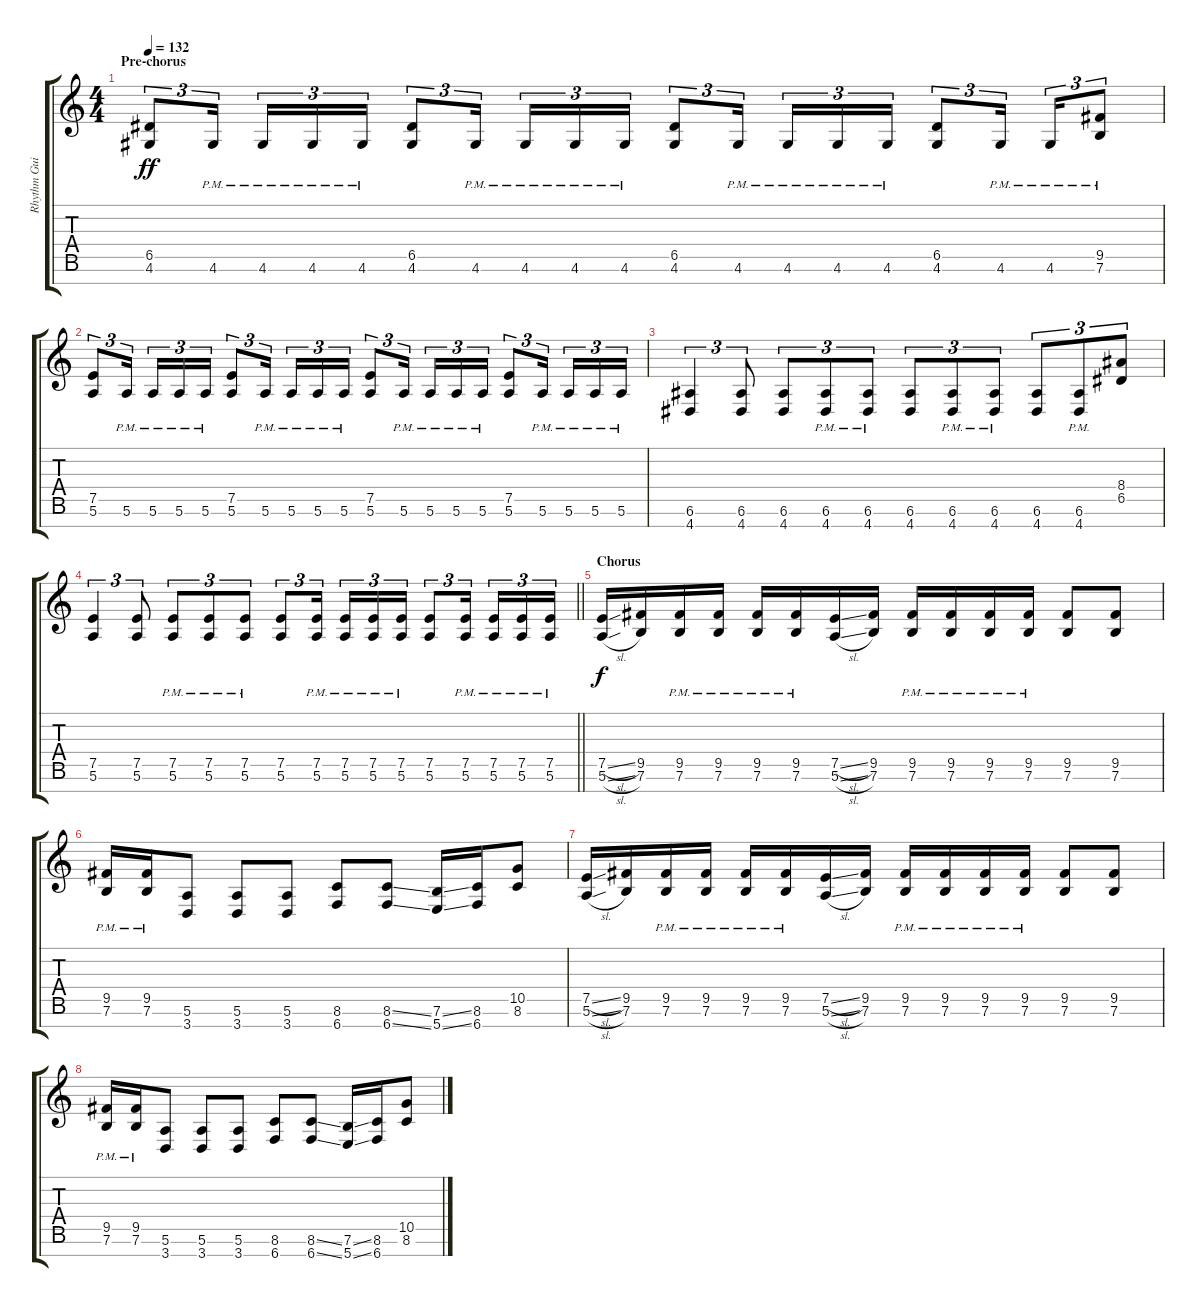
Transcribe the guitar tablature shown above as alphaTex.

\track ("Rhythm Guitar 1" "Rhythm Gui") {instrument distortionguitar}
\staff {score tabs}
\tuning (E4 B3 G3 D3 A2 E2 B1) {hide}
\ts (4 4)
\section ("" "Pre-chorus")
\tempo 132
\clef g2
\ks c
(6.5 4.6).8{tu (3 2) dy ff} 4.6{pm}.16{tu (3 2) beam splitsecondary} 4.6{pm}.16{tu (3 2)} 4.6{pm}.16{tu (3 2)} 4.6{pm}.16{tu (3 2)} (6.5 4.6).8{tu (3 2)} 4.6{pm}.16{tu (3 2) beam splitsecondary} 4.6{pm}.16{tu (3 2)} 4.6{pm}.16{tu (3 2)} 4.6{pm}.16{tu (3 2)} (6.5 4.6).8{tu (3 2)} 4.6{pm}.16{tu (3 2) beam splitsecondary} 4.6{pm}.16{tu (3 2)} 4.6{pm}.16{tu (3 2)} 4.6{pm}.16{tu (3 2)} (6.5 4.6).8{tu (3 2)} 4.6{pm}.16{tu (3 2) beam splitsecondary} 4.6{pm}.16{tu (3 2)} (9.5 7.6{pm}).8{tu (3 2)} |
(7.5 5.6).8{tu (3 2)} 5.6{pm}.16{tu (3 2) beam splitsecondary} 5.6{pm}.16{tu (3 2)} 5.6{pm}.16{tu (3 2)} 5.6{pm}.16{tu (3 2)} (7.5 5.6).8{tu (3 2)} 5.6{pm}.16{tu (3 2) beam splitsecondary} 5.6{pm}.16{tu (3 2)} 5.6{pm}.16{tu (3 2)} 5.6{pm}.16{tu (3 2)} (7.5 5.6).8{tu (3 2)} 5.6{pm}.16{tu (3 2) beam splitsecondary} 5.6{pm}.16{tu (3 2)} 5.6{pm}.16{tu (3 2)} 5.6{pm}.16{tu (3 2)} (7.5 5.6).8{tu (3 2)} 5.6{pm}.16{tu (3 2) beam splitsecondary} 5.6{pm}.16{tu (3 2)} 5.6{pm}.16{tu (3 2)} 5.6{pm}.16{tu (3 2)} |
(6.6 4.7).4{tu (3 2)} (6.6 4.7).8{tu (3 2)} (6.6 4.7).8{tu (3 2)} (6.6{pm} 4.7{pm}).8{tu (3 2)} (6.6{pm} 4.7{pm}).8{tu (3 2)} (6.6 4.7).8{tu (3 2)} (6.6{pm} 4.7{pm}).8{tu (3 2)} (6.6{pm} 4.7{pm}).8{tu (3 2)} (6.6 4.7).8{tu (3 2)} (6.6{pm} 4.7{pm}).8{tu (3 2)} (8.4 6.5).8{tu (3 2)} |
\barLineRight lightlight
(7.5 5.6).4{tu (3 2)} (7.5 5.6).8{tu (3 2)} (7.5{pm} 5.6{pm}).8{tu (3 2)} (7.5{pm} 5.6{pm}).8{tu (3 2)} (7.5{pm} 5.6{pm}).8{tu (3 2)} (7.5 5.6).8{tu (3 2)} (7.5{pm} 5.6{pm}).16{tu (3 2) beam splitsecondary} (7.5{pm} 5.6{pm}).16{tu (3 2)} (7.5{pm} 5.6{pm}).16{tu (3 2)} (7.5{pm} 5.6{pm}).16{tu (3 2)} (7.5 5.6).8{tu (3 2)} (7.5{pm} 5.6{pm}).16{tu (3 2) beam splitsecondary} (7.5{pm} 5.6{pm}).16{tu (3 2)} (7.5{pm} 5.6{pm}).16{tu (3 2)} (7.5{pm} 5.6{pm}).16{tu (3 2)} |
\section ("" "Chorus")
(7.5{sl} 5.6{sl}).16{dy f} (9.5 7.6).16 (9.5{pm} 7.6{pm}).16 (9.5{pm} 7.6{pm}).16 (9.5{pm} 7.6{pm}).16 (9.5{pm} 7.6{pm}).16 (7.5{sl} 5.6{sl}).16 (9.5 7.6).16 (9.5{pm} 7.6{pm}).16 (9.5{pm} 7.6{pm}).16 (9.5{pm} 7.6{pm}).16 (9.5{pm} 7.6{pm}).16 (9.5 7.6).8 (9.5 7.6).8 |
(9.5{pm} 7.6{pm}).16 (9.5{pm} 7.6{pm}).16 (5.6 3.7).8 (5.6 3.7).8 (5.6 3.7).8 (8.6 6.7).8 (8.6{ss} 6.7{ss}).8 (7.6{ss} 5.7{ss}).16 (8.6 6.7).16 (10.5 8.6).8 |
(7.5{sl} 5.6{sl}).16 (9.5 7.6).16 (9.5{pm} 7.6{pm}).16 (9.5{pm} 7.6{pm}).16 (9.5{pm} 7.6{pm}).16 (9.5{pm} 7.6{pm}).16 (7.5{sl} 5.6{sl}).16 (9.5 7.6).16 (9.5{pm} 7.6{pm}).16 (9.5{pm} 7.6{pm}).16 (9.5{pm} 7.6{pm}).16 (9.5{pm} 7.6{pm}).16 (9.5 7.6).8 (9.5 7.6).8 |
(9.5{pm} 7.6{pm}).16 (9.5{pm} 7.6{pm}).16 (5.6 3.7).8 (5.6 3.7).8 (5.6 3.7).8 (8.6 6.7).8 (8.6{ss} 6.7{ss}).8 (7.6{ss} 5.7{ss}).16 (8.6 6.7).16 (10.5 8.6).8
